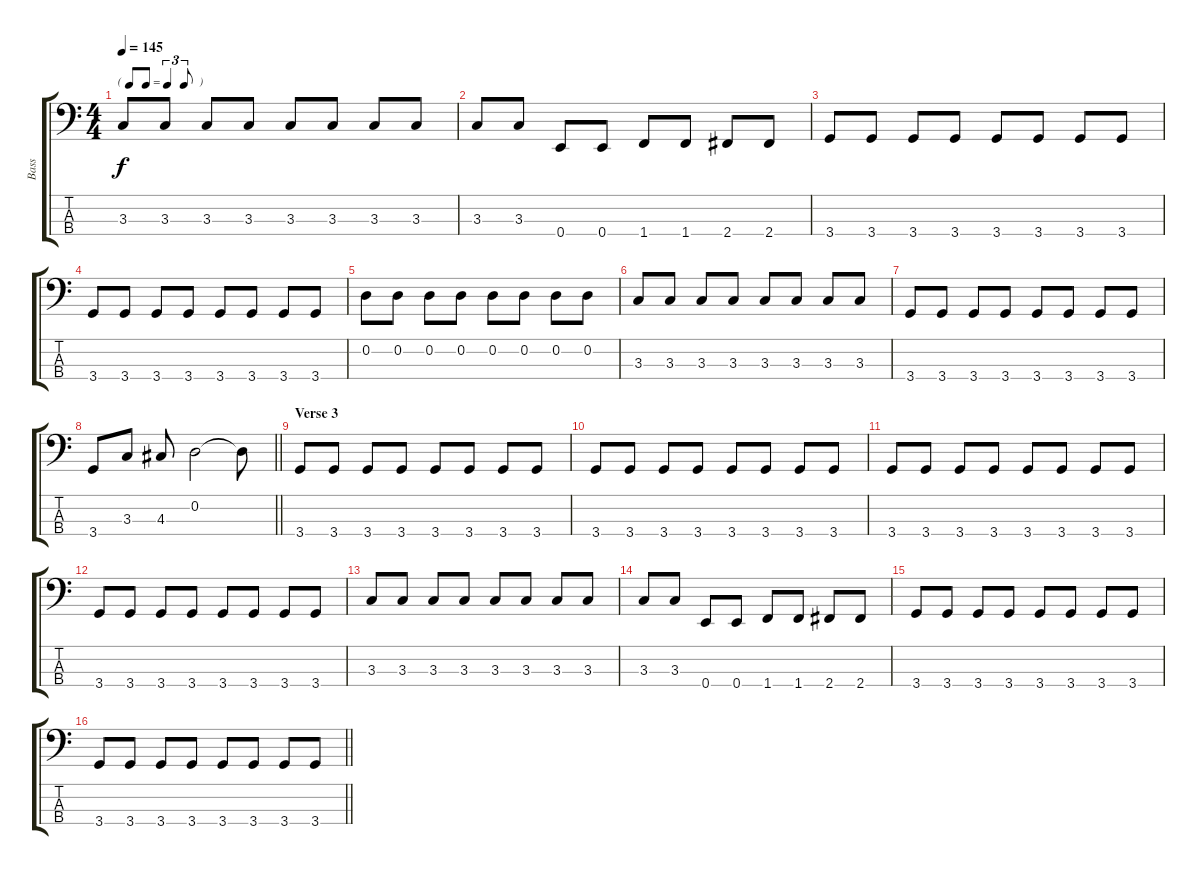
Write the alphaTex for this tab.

\track ("Bass" "Bass") {instrument electricbassfinger}
\staff {score tabs}
\tuning (G2 D2 A1 E1) {hide}
\ts (4 4)
\tf triplet8th
\tempo 145
\clef f4
\ks c
3.3.8{dy f} 3.3.8 3.3.8 3.3.8 3.3.8 3.3.8 3.3.8 3.3.8 |
3.3.8 3.3.8 0.4.8 0.4.8 1.4.8 1.4.8 2.4.8 2.4.8 |
3.4.8 3.4.8 3.4.8 3.4.8 3.4.8 3.4.8 3.4.8 3.4.8 |
3.4.8 3.4.8 3.4.8 3.4.8 3.4.8 3.4.8 3.4.8 3.4.8 |
0.2.8 0.2.8 0.2.8 0.2.8 0.2.8 0.2.8 0.2.8 0.2.8 |
3.3.8 3.3.8 3.3.8 3.3.8 3.3.8 3.3.8 3.3.8 3.3.8 |
3.4.8 3.4.8 3.4.8 3.4.8 3.4.8 3.4.8 3.4.8 3.4.8 |
\barLineRight lightlight
3.4.8 3.3.8 4.3.8 0.2.2 0.2{t}.8 |
\section ("" "Verse 3")
3.4.8 3.4.8 3.4.8 3.4.8 3.4.8 3.4.8 3.4.8 3.4.8 |
3.4.8 3.4.8 3.4.8 3.4.8 3.4.8 3.4.8 3.4.8 3.4.8 |
3.4.8 3.4.8 3.4.8 3.4.8 3.4.8 3.4.8 3.4.8 3.4.8 |
3.4.8 3.4.8 3.4.8 3.4.8 3.4.8 3.4.8 3.4.8 3.4.8 |
3.3.8 3.3.8 3.3.8 3.3.8 3.3.8 3.3.8 3.3.8 3.3.8 |
3.3.8 3.3.8 0.4.8 0.4.8 1.4.8 1.4.8 2.4.8 2.4.8 |
3.4.8 3.4.8 3.4.8 3.4.8 3.4.8 3.4.8 3.4.8 3.4.8 |
\barLineRight lightlight
3.4.8 3.4.8 3.4.8 3.4.8 3.4.8 3.4.8 3.4.8 3.4.8
